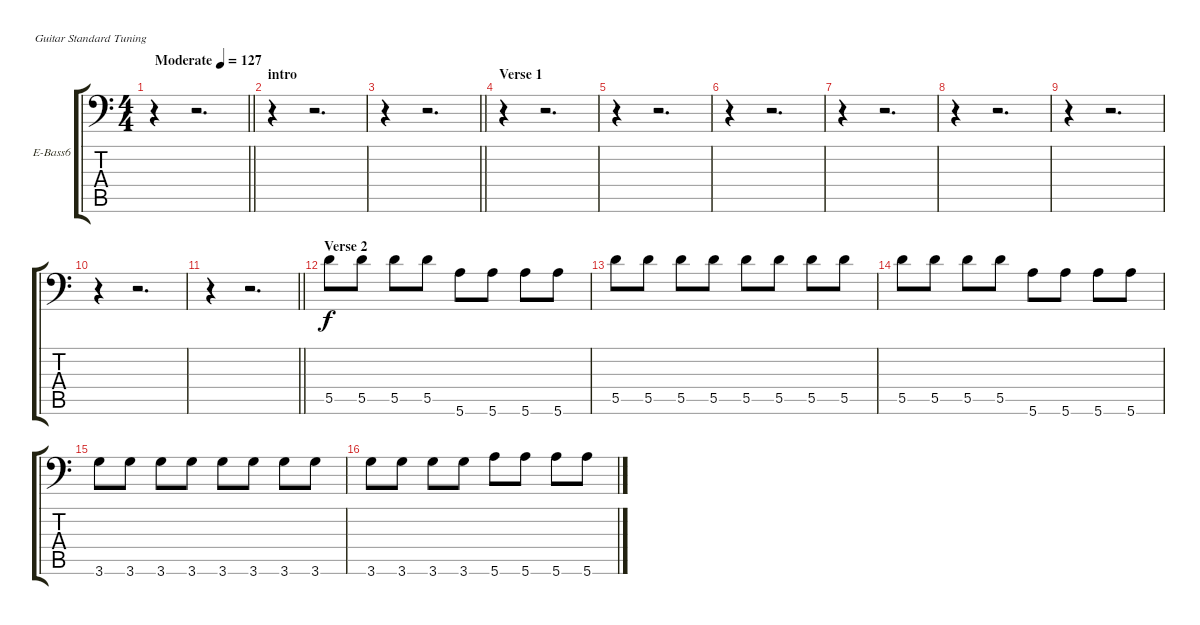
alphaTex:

\bracketExtendMode groupsimilarinstruments
\firstSystemTrackNameOrientation horizontal
\otherSystemsTrackNameOrientation horizontal
\track ("Track 5" "E-Bass6") {instrument electricbassfinger}
\staff {score tabs}
\tuning (E4 B3 G3 D3 A2 E2)
\ts (4 4)
\beaming (8 2 2 2 2)
\tempo (127 "Moderate")
\clef f4
\barLineRight lightlight
\ks c
r.4{dy f instrument electricbassfinger} r.2{d} |
\section ("" "intro")
r.4 r.2{d} |
\barLineRight lightlight
r.4 r.2{d} |
\section ("" "Verse 1")
r.4 r.2{d} |
r.4 r.2{d} |
r.4 r.2{d} |
r.4 r.2{d} |
r.4 r.2{d} |
r.4 r.2{d} |
r.4 r.2{d} |
\barLineRight lightlight
r.4 r.2{d} |
\section ("" "Verse 2")
5.5.8 5.5.8 5.5.8 5.5.8 5.6.8 5.6.8 5.6.8 5.6.8 |
5.5.8 5.5.8 5.5.8 5.5.8 5.5.8 5.5.8 5.5.8 5.5.8 |
5.5.8 5.5.8 5.5.8 5.5.8 5.6.8 5.6.8 5.6.8 5.6.8 |
3.6.8 3.6.8 3.6.8 3.6.8 3.6.8 3.6.8 3.6.8 3.6.8 |
3.6.8 3.6.8 3.6.8 3.6.8 5.6.8 5.6.8 5.6.8 5.6.8
